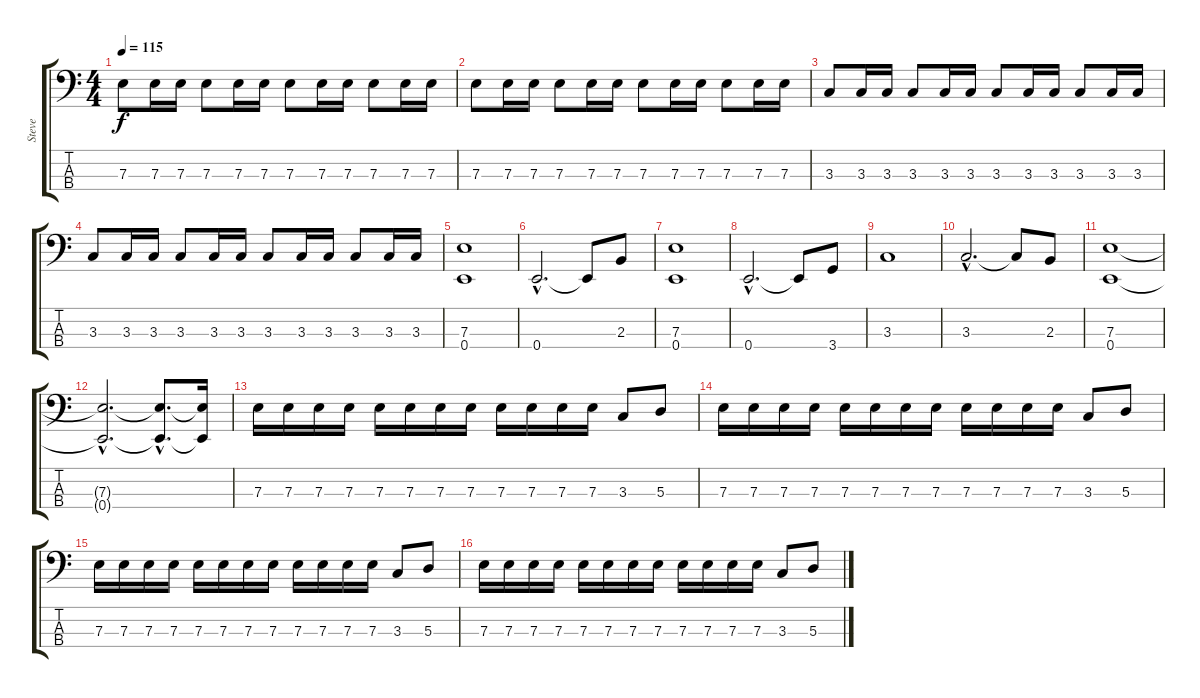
\track ("Steve" "Steve") {instrument electricbassfinger}
\staff {score tabs}
\tuning (G2 D2 A1 E1) {hide}
\ts (4 4)
\tempo 115
\clef f4
\ks c
7.3.8{dy f} 7.3.16 7.3.16 7.3.8 7.3.16 7.3.16 7.3.8 7.3.16 7.3.16 7.3.8 7.3.16 7.3.16 |
7.3.8 7.3.16 7.3.16 7.3.8 7.3.16 7.3.16 7.3.8 7.3.16 7.3.16 7.3.8 7.3.16 7.3.16 |
3.3.8 3.3.16 3.3.16 3.3.8 3.3.16 3.3.16 3.3.8 3.3.16 3.3.16 3.3.8 3.3.16 3.3.16 |
3.3.8 3.3.16 3.3.16 3.3.8 3.3.16 3.3.16 3.3.8 3.3.16 3.3.16 3.3.8 3.3.16 3.3.16 |
(7.3 0.4).1 |
0.4{hac}.2{d} 0.4{t}.8 2.3.8 |
(7.3 0.4).1 |
0.4{hac}.2{d} 0.4{t}.8 3.4.8 |
3.3.1 |
3.3{hac}.2{d} 3.3{t}.8 2.3.8 |
(7.3 0.4).1 |
(7.3{hac t} 0.4{hac t}).2{d} (7.3{hac t} 0.4{hac t}).8{d} (7.3{t} 0.4{t}).16 |
7.3.16 7.3.16 7.3.16 7.3.16 7.3.16 7.3.16 7.3.16 7.3.16 7.3.16 7.3.16 7.3.16 7.3.16 3.3.8 5.3.8 |
7.3.16 7.3.16 7.3.16 7.3.16 7.3.16 7.3.16 7.3.16 7.3.16 7.3.16 7.3.16 7.3.16 7.3.16 3.3.8 5.3.8 |
7.3.16 7.3.16 7.3.16 7.3.16 7.3.16 7.3.16 7.3.16 7.3.16 7.3.16 7.3.16 7.3.16 7.3.16 3.3.8 5.3.8 |
7.3.16 7.3.16 7.3.16 7.3.16 7.3.16 7.3.16 7.3.16 7.3.16 7.3.16 7.3.16 7.3.16 7.3.16 3.3.8 5.3.8
